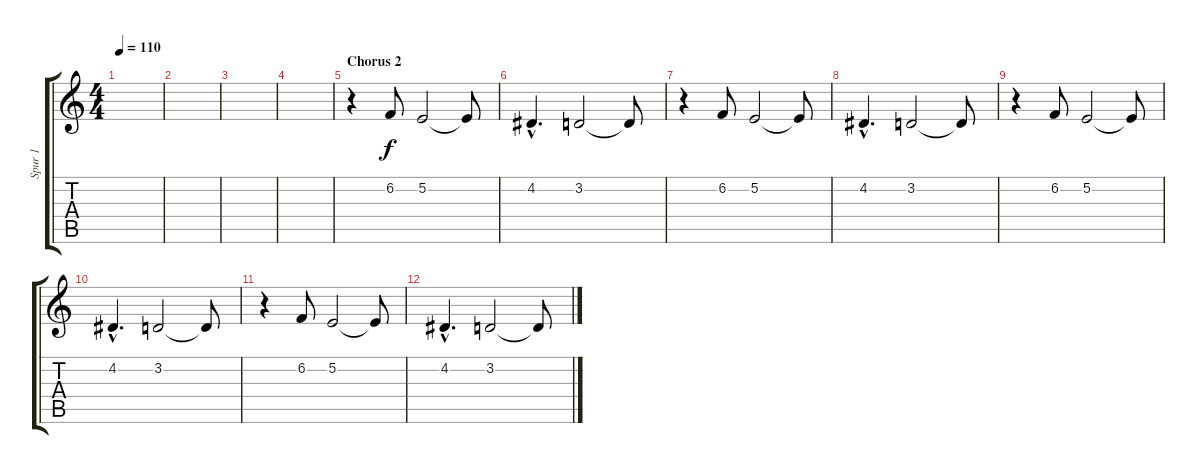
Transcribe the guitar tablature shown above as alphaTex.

\track ("Spur 1" "Spur 1") {instrument pad3polysynth}
\staff {score tabs}
\tuning (E4 B3 G3 D3 A2 D2) {hide}
\ts (4 4)
\tempo 110
\clef g2
\ks c
|
|
|
|
\section ("" "Chorus 2")
r.4 6.2.8 5.2.2 5.2{t}.8 |
4.2{hac}.4{d} 3.2.2 3.2{t}.8 |
r.4 6.2.8 5.2.2 5.2{t}.8 |
4.2{hac}.4{d} 3.2.2 3.2{t}.8 |
r.4 6.2.8 5.2.2 5.2{t}.8 |
4.2{hac}.4{d} 3.2.2 3.2{t}.8 |
r.4 6.2.8 5.2.2 5.2{t}.8 |
4.2{hac}.4{d} 3.2.2 3.2{t}.8
